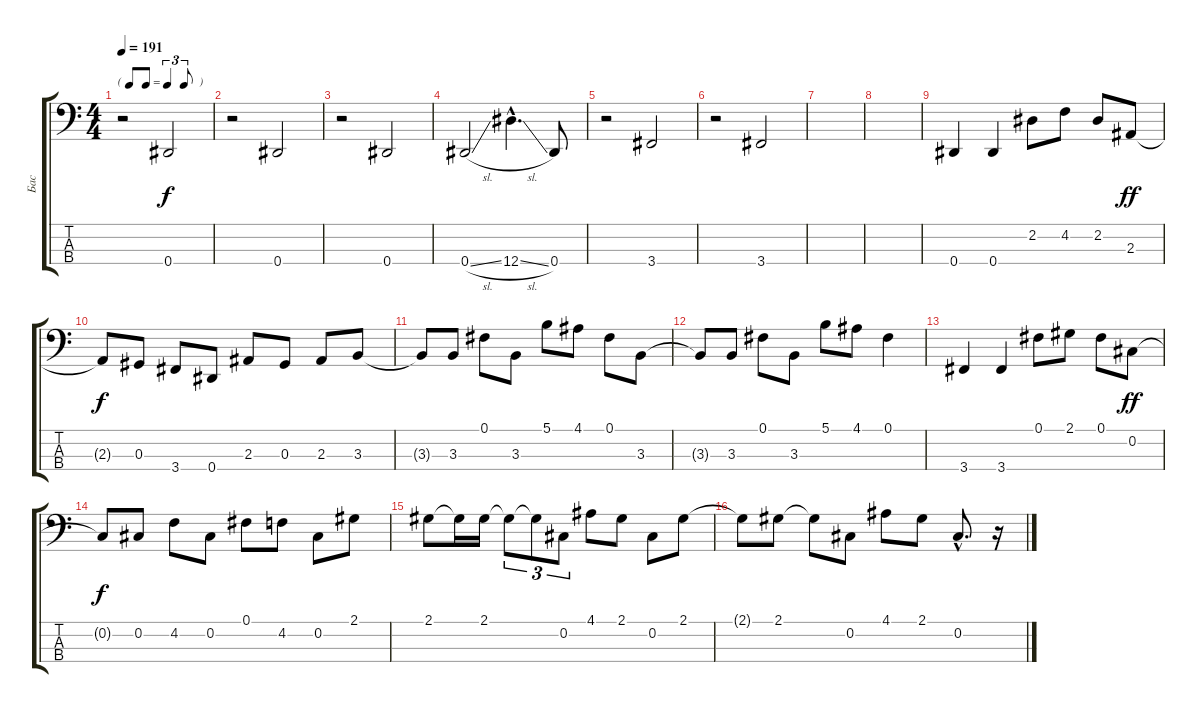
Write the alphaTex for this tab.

\track ("Бас" "Бас") {instrument electricbassfinger}
\staff {score tabs}
\tuning (Gb2 Db2 Ab1 Eb1) {hide}
\ts (4 4)
\tf triplet8th
\tempo 191
\clef f4
\ks c
r.2{dy f instrument electricbassfinger} 0.4.2 |
r.2 0.4.2 |
r.2 0.4.2 |
0.4{sl}.2 12.4{sl hac}.4{d} 0.4.8 |
r.2 3.4.2 |
r.2 3.4.2 |
|
|
0.4.4{volume 9} 0.4.4 2.2.8 4.2.8 2.2.8 2.3.8{dy ff} |
2.3{t}.8{dy f} 0.3.8 3.4.8 0.4.8 2.3.8 0.3.8 2.3.8 3.3.8 |
3.3{t}.8 3.3.8 0.1.8 3.3.8 5.1.8 4.1.8 0.1.8 3.3.8 |
3.3{t}.8 3.3.8 0.1.8 3.3.8 5.1.8 4.1.8 0.1.4 |
3.4.4 3.4.4 0.1.8 2.1.8 0.1.8 0.2.8{dy ff} |
0.2{t}.8{dy f} 0.2.8 4.2.8 0.2.8 0.1.8 4.2.8 0.2.8 2.1.8 |
2.1.8 2.1{t}.16 2.1.16 2.1{t}.8{tu (3 2)} 2.1{t}.8{tu (3 2)} 0.2.8{tu (3 2)} 4.1.8 2.1.8 0.2.8 2.1.8 |
2.1{t}.8 2.1.8 2.1{t}.8 0.2.8 4.1.8 2.1.8 0.2{hac}.8{d} r.16
